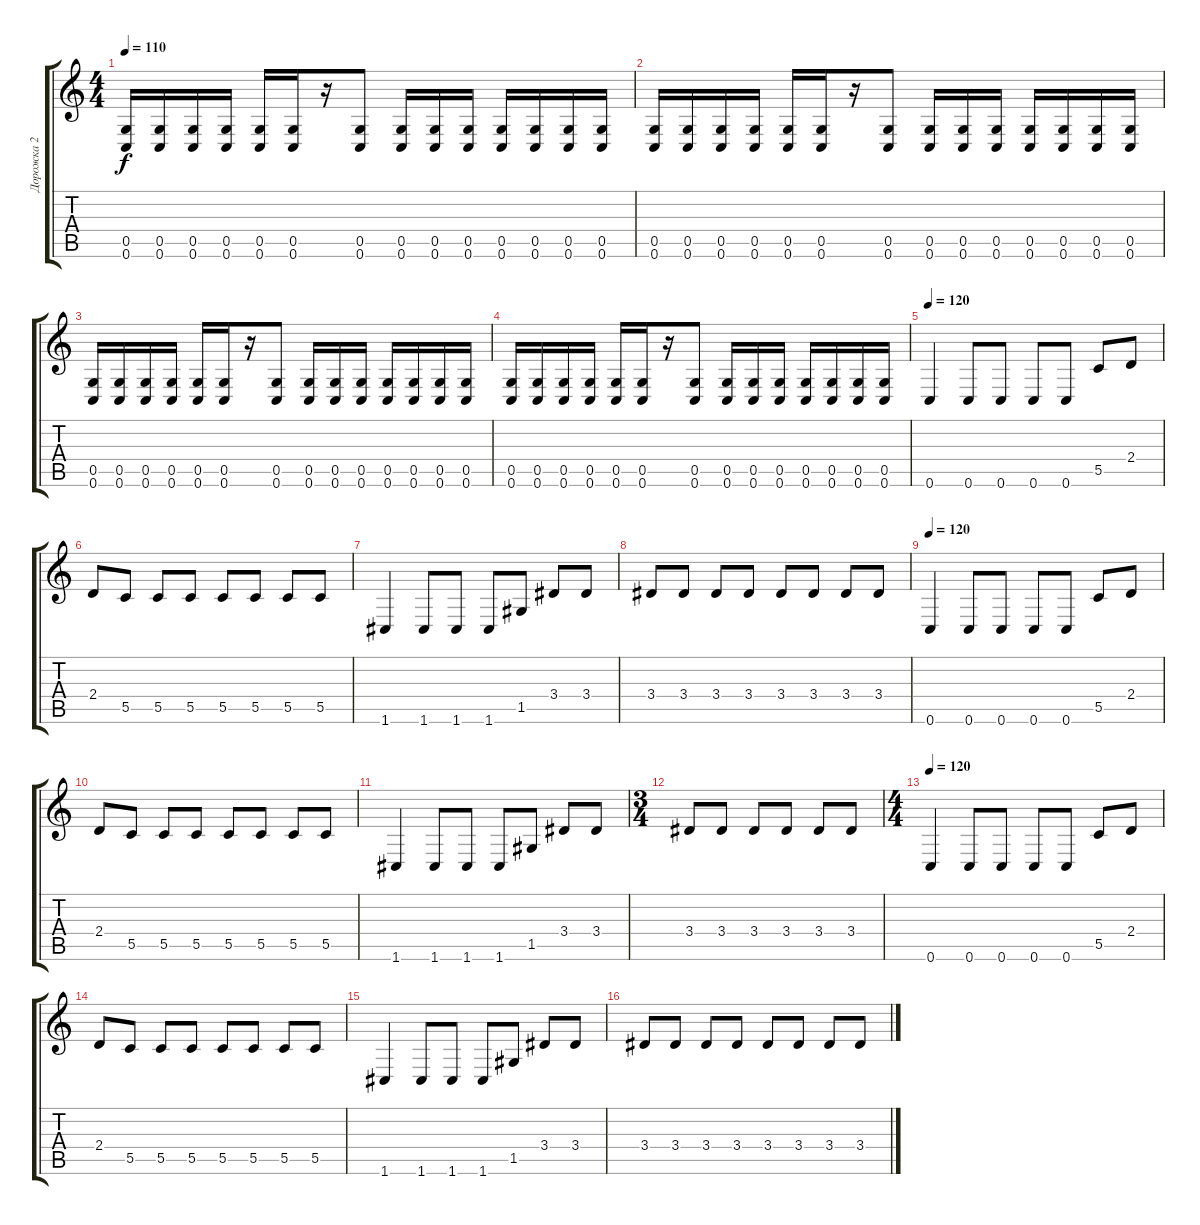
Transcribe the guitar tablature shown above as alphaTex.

\track ("Дорожка 2" "Дорожка 2") {instrument overdrivenguitar}
\staff {score tabs}
\tuning (D4 A3 F3 C3 G2 C2) {hide}
\ts (4 4)
\tempo 110
\clef g2
\ks c
(0.5 0.6).16{dy f} (0.5 0.6).16 (0.5 0.6).16 (0.5 0.6).16 (0.5 0.6).16 (0.5 0.6).16 r.16 (0.5 0.6).8 (0.5 0.6).16 (0.5 0.6).16 (0.5 0.6).16 (0.5 0.6).16 (0.5 0.6).16 (0.5 0.6).16 (0.5 0.6).16 |
(0.5 0.6).16 (0.5 0.6).16 (0.5 0.6).16 (0.5 0.6).16 (0.5 0.6).16 (0.5 0.6).16 r.16 (0.5 0.6).8 (0.5 0.6).16 (0.5 0.6).16 (0.5 0.6).16 (0.5 0.6).16 (0.5 0.6).16 (0.5 0.6).16 (0.5 0.6).16 |
(0.5 0.6).16 (0.5 0.6).16 (0.5 0.6).16 (0.5 0.6).16 (0.5 0.6).16 (0.5 0.6).16 r.16 (0.5 0.6).8 (0.5 0.6).16 (0.5 0.6).16 (0.5 0.6).16 (0.5 0.6).16 (0.5 0.6).16 (0.5 0.6).16 (0.5 0.6).16 |
(0.5 0.6).16 (0.5 0.6).16 (0.5 0.6).16 (0.5 0.6).16 (0.5 0.6).16 (0.5 0.6).16 r.16 (0.5 0.6).8 (0.5 0.6).16 (0.5 0.6).16 (0.5 0.6).16 (0.5 0.6).16 (0.5 0.6).16 (0.5 0.6).16 (0.5 0.6).16 |
\tempo 120
0.6.4{volume 13} 0.6.8 0.6.8 0.6.8 0.6.8 5.5.8 2.4.8 |
2.4.8 5.5.8 5.5.8 5.5.8 5.5.8 5.5.8 5.5.8 5.5.8 |
1.6.4 1.6.8 1.6.8 1.6.8 1.5.8 3.4.8 3.4.8 |
3.4.8 3.4.8 3.4.8 3.4.8 3.4.8 3.4.8 3.4.8 3.4.8 |
\tempo 120
0.6.4{volume 13} 0.6.8 0.6.8 0.6.8 0.6.8 5.5.8 2.4.8 |
2.4.8 5.5.8 5.5.8 5.5.8 5.5.8 5.5.8 5.5.8 5.5.8 |
1.6.4 1.6.8 1.6.8 1.6.8 1.5.8 3.4.8 3.4.8 |
\ts (3 4)
3.4.8 3.4.8 3.4.8 3.4.8 3.4.8 3.4.8 |
\ts (4 4)
\tempo 120
0.6.4{volume 13} 0.6.8 0.6.8 0.6.8 0.6.8 5.5.8 2.4.8 |
2.4.8 5.5.8 5.5.8 5.5.8 5.5.8 5.5.8 5.5.8 5.5.8 |
1.6.4 1.6.8 1.6.8 1.6.8 1.5.8 3.4.8 3.4.8 |
3.4.8 3.4.8 3.4.8 3.4.8 3.4.8 3.4.8 3.4.8 3.4.8
